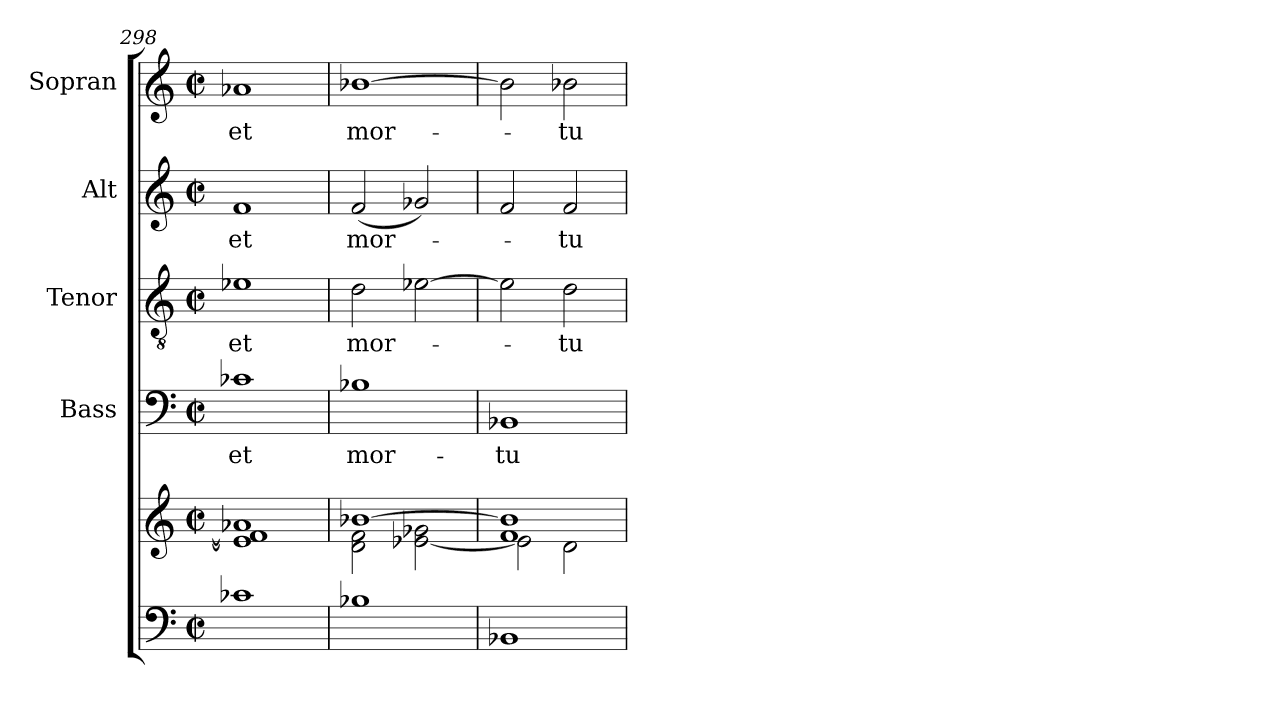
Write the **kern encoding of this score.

**kern	**kern	**kern	**text	**kern	**text	**kern	**text	**kern	**text
*part5	*part5	*part4	*part4	*part3	*part3	*part2	*part2	*part1	*part1
*staff6	*staff5	*staff4	*staff4	*staff3	*staff3	*staff2	*staff2	*staff1	*staff1
*	*	*I"Bass	*	*I"Tenor	*	*I"Alt	*	*I"Sopran	*
*	*	*I'B.	*	*I'T.	*	*I'A.	*	*I'S.	*
*clefF4	*clefG2	*clefF4	*	*clefGv2	*	*clefG2	*	*clefG2	*
*k[]	*k[]	*k[]	*	*k[]	*	*k[]	*	*k[]	*
*C:	*C:	*C:	*	*C:	*	*C:	*	*C:	*
*M2/2	*M2/2	*M2/2	*	*M2/2	*	*M2/2	*	*M2/2	*
*met(c|)	*met(c|)	*met(c|)	*	*met(c|)	*	*met(c|)	*	*met(c|)	*
=298	=298	=298	=298	=298	=298	=298	=298	=298	=298
!	!	!	!LO:LY:b	!	!LO:LY:b	!	!LO:LY:b	!	!LO:LY:b
1c-X	1e-] 1f] 1a-X	1c-X	et	1e-X	et	1f	et	1a-X	et
=299	=299	=299	=299	=299	=299	=299	=299	=299	=299
*	*^	*	*	*	*	*	*	*	*
!	!	!	!	!LO:LY:b	!	!LO:LY:b	!	!LO:LY:b	!	!LO:LY:b
1B-X	[>1b-X	2d\ 2f\	1B-X	mor-	2d\	mor-	(<2f/	mor-	[1b-X	mor-
.	.	[<2e-X\ 2g-X\	.	.	[2e-X\	.	2g-X/)	.	.	.
=300	=300	=300	=300	=300	=300	=300	=300	=300	=300	=300
!	!	!	!	!LO:LY:b	!	!	!	!	!	!
1BB-X	1f 1b-]	2e-\]	1BB-X	-tu-	2e-\]	.	2f/	.	2b-\]	.
!	!	!	!	!	!	!LO:LY:b	!	!LO:LY:b	!	!LO:LY:b
.	.	2d\	.	.	2d\	-tu-	2f/	-tu-	2b-X\	-tu-
*	*v	*v	*	*	*	*	*	*	*	*
=	=	=	=	=	=	=	=	=	=
*-	*-	*-	*-	*-	*-	*-	*-	*-	*-
